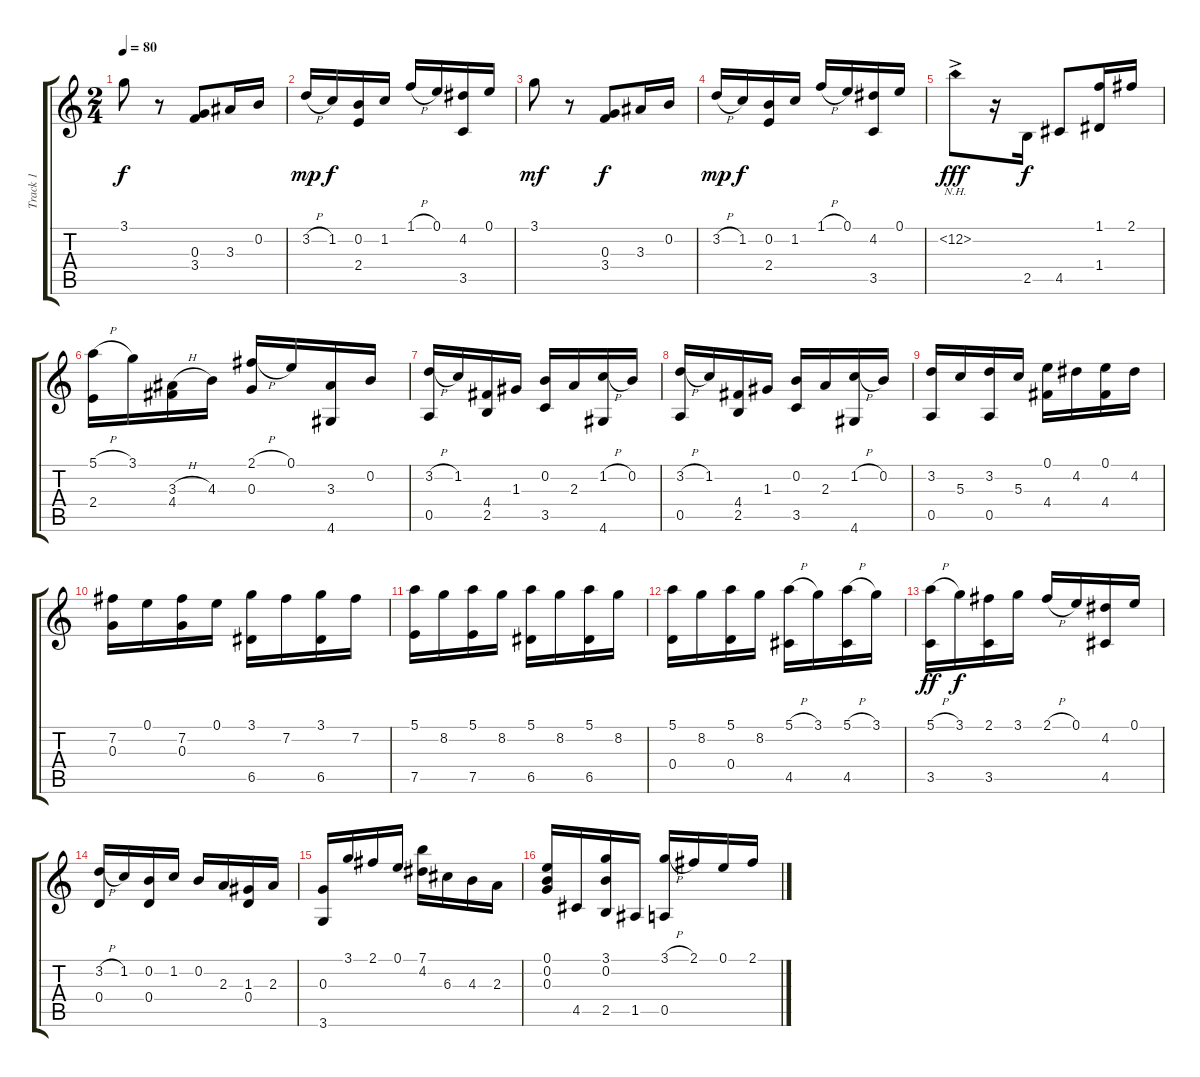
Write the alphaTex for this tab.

\track ("Track 1" "Track 1") {instrument acousticguitarnylon}
\staff {score tabs}
\tuning (E4 B3 G3 D3 A2 E2) {hide}
\ts (2 4)
\tempo 80
\clef g2
\ks c
3.1.8{dy f} r.8 (0.3 3.4).8 3.3.16 0.2.16 |
3.2{h}.16{dy mp} 1.2.16{dy f} (0.2 2.4).16 1.2.16 1.1{h}.16 0.1.16 (4.2 3.5).16 0.1.16 |
3.1.8{dy mf} r.8 (0.3 3.4).8{dy f} 3.3.16 0.2.16 |
3.2{h}.16{dy mp} 1.2.16{dy f} (0.2 2.4).16 1.2.16 1.1{h}.16 0.1.16 (4.2 3.5).16 0.1.16 |
12.2{nh ac}.8{dy fff} r.16 2.5.16{dy f} 4.5.8 (1.1 1.4).16 2.1.16 |
(5.1{h} 2.4).16 3.1.16 (3.3{h} 4.4).16 4.3.16 (2.1{h} 0.3).16 0.1.16 (3.3 4.6).16 0.2.16 |
(3.2{h} 0.5).16 1.2.16 (4.4 2.5).16 1.3.16 (0.2 3.5).16 2.3.16 (1.2{h} 4.6).16 0.2.16 |
(3.2{h} 0.5).16 1.2.16 (4.4 2.5).16 1.3.16 (0.2 3.5).16 2.3.16 (1.2{h} 4.6).16 0.2.16 |
(3.2 0.5).16 5.3.16 (3.2 0.5).16 5.3.16 (0.1 4.4).16 4.2.16 (0.1 4.4).16 4.2.16 |
(7.2 0.3).16 0.1.16 (7.2 0.3).16 0.1.16 (3.1 6.5).16 7.2.16 (3.1 6.5).16 7.2.16 |
(5.1 7.5).16 8.2.16 (5.1 7.5).16 8.2.16 (5.1 6.5).16 8.2.16 (5.1 6.5).16 8.2.16 |
(5.1 0.4).16 8.2.16 (5.1 0.4).16 8.2.16 (5.1{h} 4.5).16 3.1.16 (5.1{h} 4.5).16 3.1.16 |
(5.1{h} 3.5).16{dy ff} 3.1.16{dy f} (2.1 3.5).16 3.1.16 2.1{h}.16 0.1.16 (4.2 4.5).16 0.1.16 |
(3.2{h} 0.4).16 1.2.16 (0.2 0.4).16 1.2.16 0.2.16 2.3.16 (1.3 0.4).16 2.3.16 |
(0.3 3.6).16 3.1.16 2.1.16 0.1.16 (7.1 4.2).16 6.3.16 4.3.16 2.3.16 |
(0.1 0.2 0.3).16 4.5.16 (3.1 0.2 2.5).16 1.5.16 (3.1{h} 0.5).16 2.1.16 0.1.16 2.1.16
